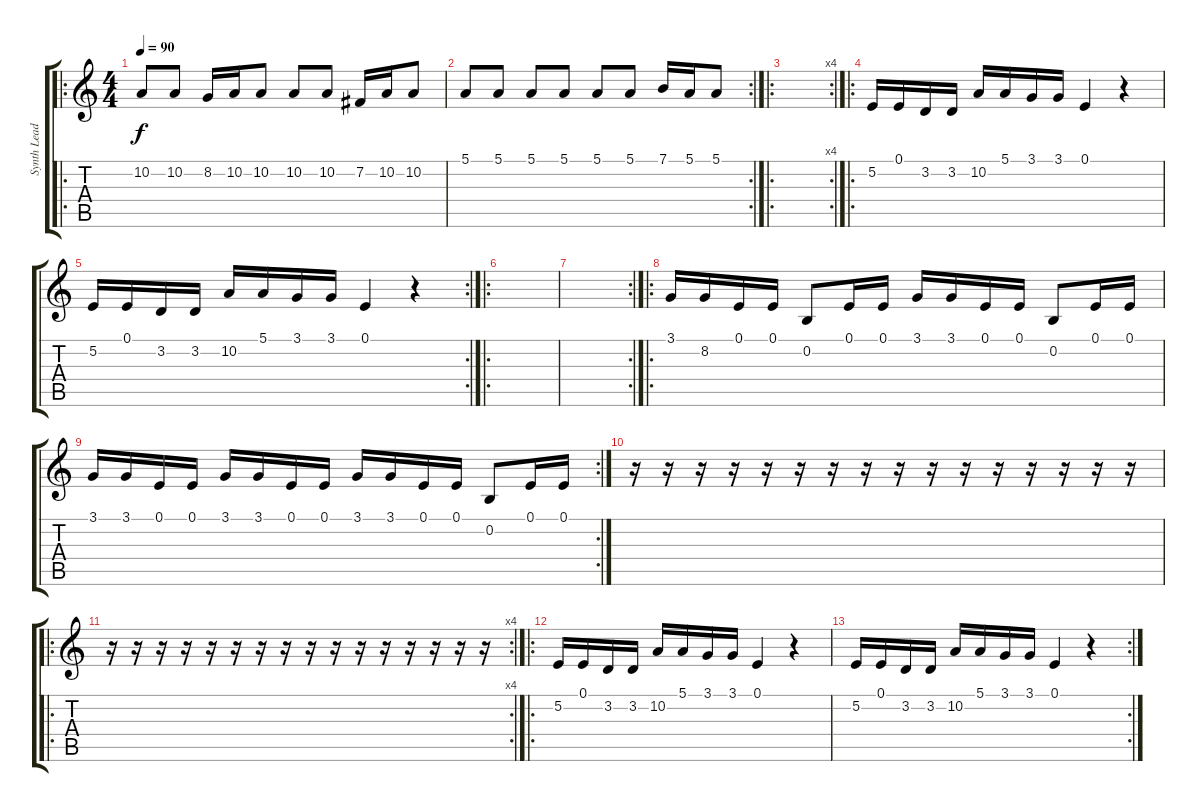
\track ("Synth Lead" "Synth Lead") {instrument lead1square}
\staff {score tabs}
\tuning (E4 B3 G3 D3 A2 E2) {hide}
\ro
\ts (4 4)
\tempo 90
\clef g2
\ks c
10.2.8{dy f} 10.2.8 8.2.16 10.2.16 10.2.8 10.2.8 10.2.8 7.2.16 10.2.16 10.2.8 |
\rc 2
5.1.8 5.1.8 5.1.8 5.1.8 5.1.8 5.1.8 7.1.16 5.1.16 5.1.8 |
\ro
\rc 4
|
\ro
5.2.16 0.1.16 3.2.16 3.2.16 10.2.16 5.1.16 3.1.16 3.1.16 0.1.4 r.4 |
\rc 2
5.2.16 0.1.16 3.2.16 3.2.16 10.2.16 5.1.16 3.1.16 3.1.16 0.1.4 r.4 |
\ro
|
\rc 2
|
\ro
3.1.16 8.2.16 0.1.16 0.1.16 0.2.8 0.1.16 0.1.16 3.1.16 3.1.16 0.1.16 0.1.16 0.2.8 0.1.16 0.1.16 |
\rc 2
3.1.16 3.1.16 0.1.16 0.1.16 3.1.16 3.1.16 0.1.16 0.1.16 3.1.16 3.1.16 0.1.16 0.1.16 0.2.8 0.1.16 0.1.16 |
r.16 r.16 r.16 r.16 r.16 r.16 r.16 r.16 r.16 r.16 r.16 r.16 r.16 r.16 r.16 r.16 |
\ro
\rc 4
r.16 r.16 r.16 r.16 r.16 r.16 r.16 r.16 r.16 r.16 r.16 r.16 r.16 r.16 r.16 r.16 |
\ro
5.2.16 0.1.16 3.2.16 3.2.16 10.2.16 5.1.16 3.1.16 3.1.16 0.1.4 r.4 |
\rc 2
5.2.16 0.1.16 3.2.16 3.2.16 10.2.16 5.1.16 3.1.16 3.1.16 0.1.4 r.4
